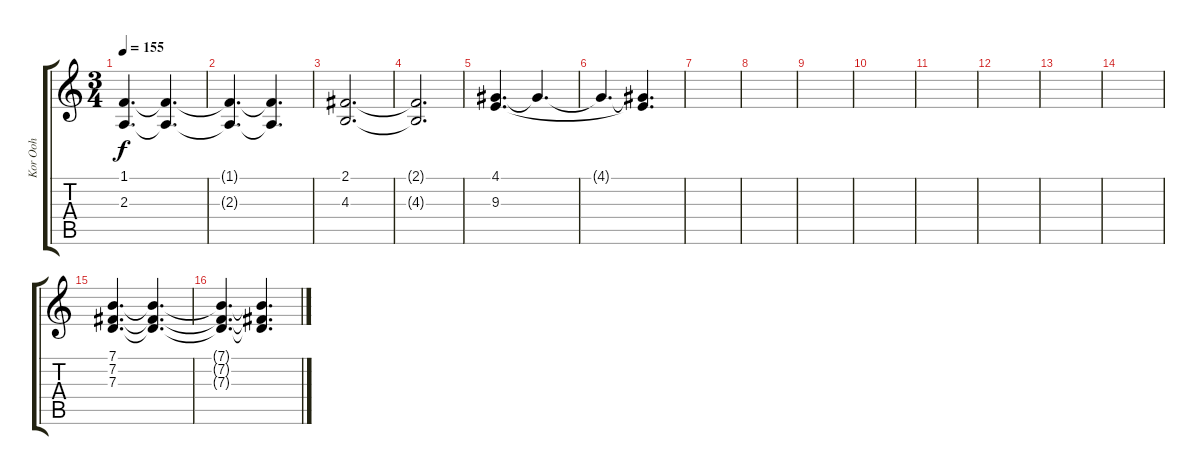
\track ("Kor Ooh" "Kor Ooh") {instrument voiceoohs}
\staff {score tabs}
\tuning (E4 B3 G3 D3 A2 E2) {hide}
\ts (3 4)
\tempo 155
\clef g2
\ks c
(1.1 2.3).4{d dy f} (1.1{t} 2.3{t}).4{d} |
(1.1{t} 2.3{t}).4{d} (1.1{t} 2.3{t}).4{d} |
(2.1 4.3).2{d} |
(2.1{t} 4.3{t}).2{d} |
(4.1 9.3).4{d} 4.1{t}.4{d} |
4.1{t}.4{d} (4.1{t} 9.3{t}).4{d} |
|
|
|
|
|
|
|
|
(7.1 7.2 7.3).4{d} (7.1{t} 7.2{t} 7.3{t}).4{d} |
(7.1{t} 7.2{t} 7.3{t}).4{d} (7.1{t} 7.2{t} 7.3{t}).4{d}
